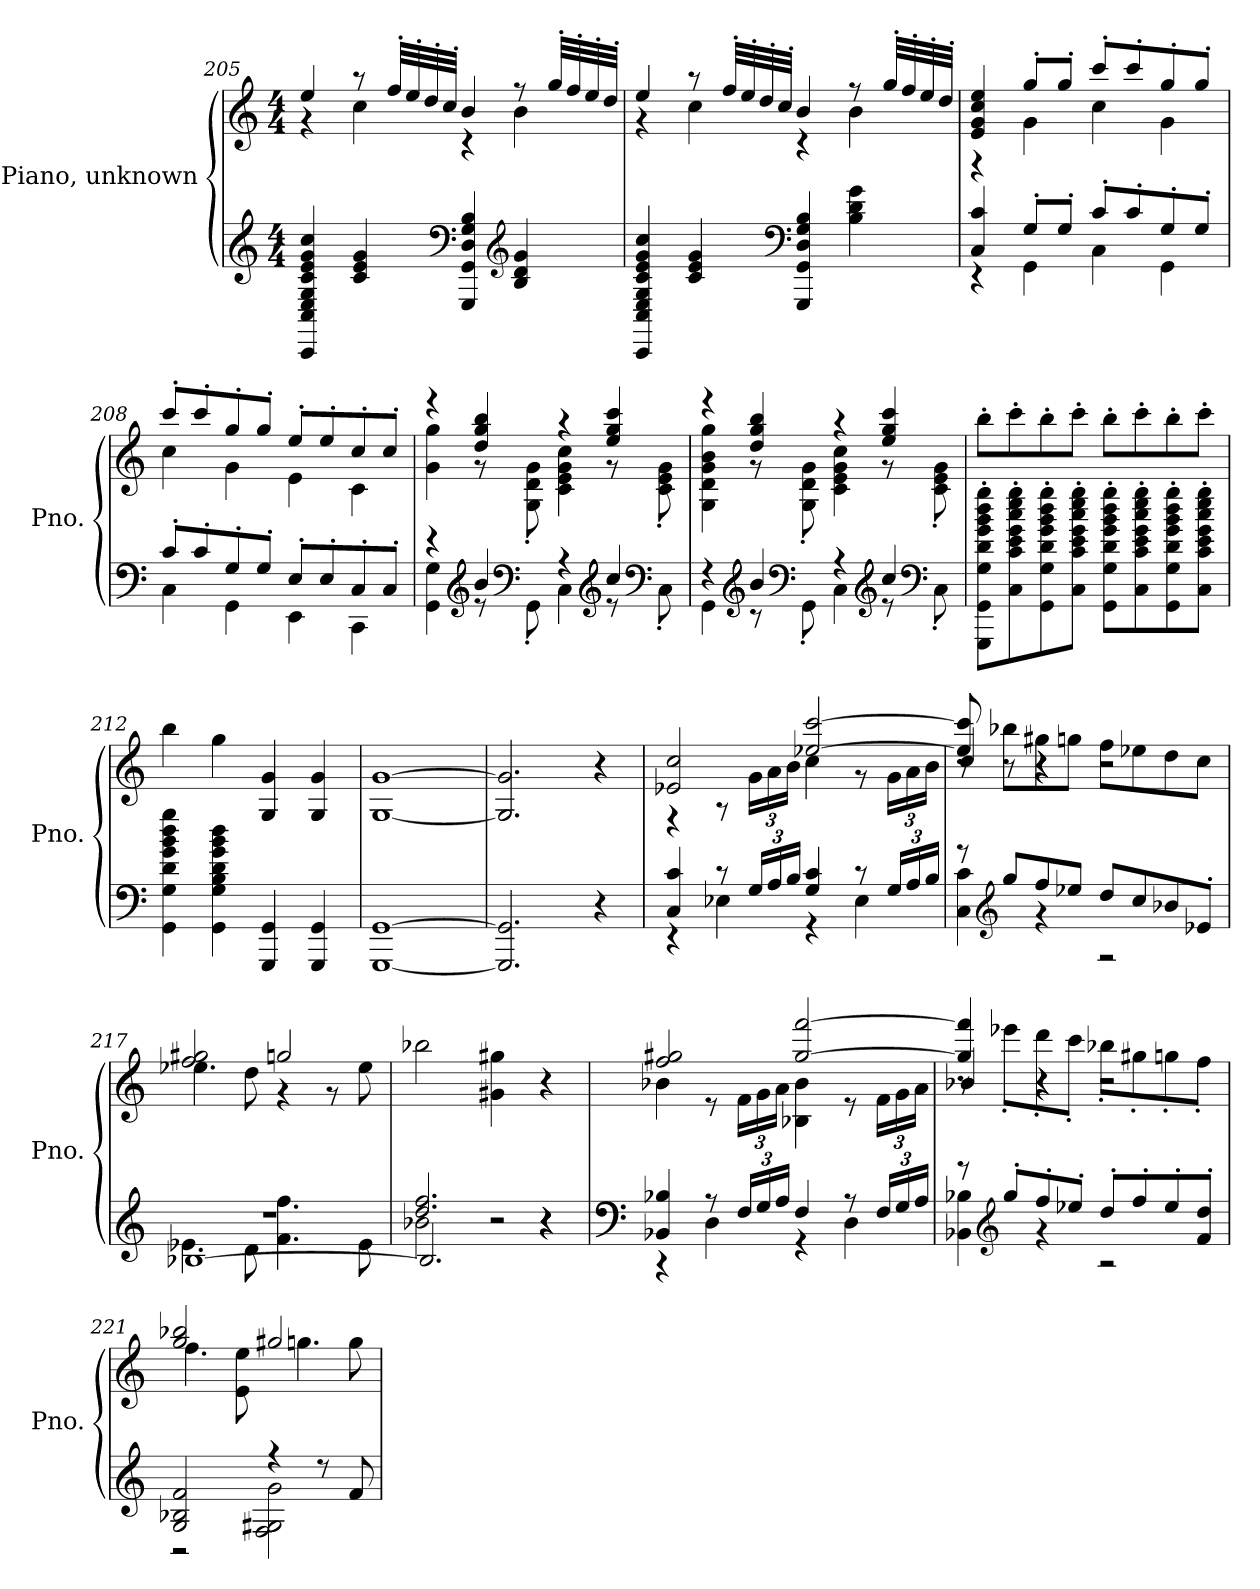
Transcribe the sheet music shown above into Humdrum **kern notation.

**kern	**kern
*part1	*part1
*staff2	*staff1
*I"Piano, unknown	*
*I'Pno.	*
*clefG2	*clefG2
*k[]	*k[]
*M4/4	*M4/4
=205	=205
*	*^
4CC/ 4C/ 4E/ 4G/ 4c/ 4e/ 4g/ 4cc/	4ee/	4r
4c/ 4e/ 4g/	8r	4cc\
.	32ff'/LLL	.
.	32ee'/	.
.	32dd'/	.
.	32cc'/JJJ	.
*clefF4	*	*
4GGG/ 4GG/ 4D/ 4G/ 4B/	4b/	4r
*clefG2	*	*
4B/ 4d/ 4g/	8r	4b\
.	32gg'/LLL	.
.	32ff'/	.
.	32ee'/	.
.	32dd'/JJJ	.
=206	=206	=206
4CC/ 4C/ 4E/ 4G/ 4c/ 4e/ 4g/ 4cc/	4ee/	4r
4c/ 4e/ 4g/	8r	4cc\
.	32ff'/LLL	.
.	32ee'/	.
.	32dd'/	.
.	32cc'/JJJ	.
*clefF4	*	*
4GGG/ 4GG/ 4D/ 4G/ 4B/	4b/	4r
4B\ 4d\ 4g\	8r	4b\
.	32gg'/LLL	.
.	32ff'/	.
.	32ee'/	.
.	32dd'/JJJ	.
!!LO:LB:g=z	!!
=207	=207	=207
*^	*	*
4C/ 4c/	4r	4e/ 4g/ 4cc/ 4ee/	4r
8G'/L	4GG\	8gg'/L	4g\
8G'/J	.	8gg'/J	.
8c'/L	4C\	8ccc'/L	4cc\
8c'/	.	8ccc'/	.
8G'/	4GG\	8gg'/	4g\
8G'/J	.	8gg'/J	.
=208	=208	=208	=208
8c'/L	4C\	8ccc'/L	4cc\
8c'/	.	8ccc'/	.
8G'/	4GG\	8gg'/	4g\
8G'/J	.	8gg'/J	.
8E'/L	4EE\	8ee'/L	4e\
8E'/	.	8ee'/	.
8C'/	4CC\	8cc'/	4c\
8C'/J	.	8cc'/J	.
=209	=209	=209	=209
4r	4GG\ 4G\	4r	4g\ 4gg\
*clefG2	*	*	*
4b/	8r	4dd/ 4gg/ 4bb/	8r
*clefF4	*	*	*
.	8GG'\	.	8G\' 8d\' 8g\'
4r	4C\	4r	4c\ 4e\ 4g\ 4cc\
*clefG2	*	*	*
4cc/	8r	4ee/ 4gg/ 4ccc/	8r
*clefF4	*	*	*
.	8C'\	.	8c\' 8e\' 8g\'
=210	=210	=210	=210
4r	4GG\	4r	4G\ 4d\ 4g\ 4b\ 4gg\
*clefG2	*	*	*
4b/	8r	4dd/ 4gg/ 4bb/	8r
*clefF4	*	*	*
.	8GG'\	.	8G\' 8d\' 8g\'
4r	4C\	4r	4c\ 4e\ 4g\ 4cc\
*clefG2	*	*	*
4cc/	8r	4ee/ 4gg/ 4ccc/	8r
*clefF4	*	*	*
.	8C'\	.	8c\' 8e\' 8g\'
*v	*v	*	*
*	*v	*v
!!LO:LB:g=z
=211	=211
8GGG\' 8GG\' 8G\' 8d\' 8g\' 8b\' 8dd\' 8gg\'L	8bb'\L
8C\' 8c\' 8e\' 8g\' 8cc\' 8ee\' 8gg\'	8ccc'\
8GG\' 8G\' 8d\' 8g\' 8b\' 8dd\' 8gg\'	8bb'\
8C\' 8c\' 8e\' 8g\' 8cc\' 8ee\' 8gg\'J	8ccc'\J
8GG\' 8G\' 8d\' 8g\' 8b\' 8dd\' 8gg\'L	8bb'\L
8C\' 8c\' 8e\' 8g\' 8cc\' 8ee\' 8gg\'	8ccc'\
8GG\' 8G\' 8d\' 8g\' 8b\' 8dd\' 8gg\'	8bb'\
8C\' 8c\' 8e\' 8g\' 8cc\' 8ee\' 8gg\'J	8ccc'\J
=212	=212
4GG\ 4G\ 4d\ 4g\ 4b\ 4dd\ 4gg\	4bb\
4GG\ 4G\ 4B\ 4d\ 4g\ 4b\ 4dd\	4gg\
4GGG/ 4GG/	4G/ 4g/
4GGG/ 4GG/	4G/ 4g/
=213	=213
[1GGG [1GG	[1G [1g
=214	=214
2.GGG/] 2.GG/]	2.G/] 2.g/]
4r	4r
=215	=215
*^	*^
4C/ 4c/	4r	2e-X/ 2cc/	4r
8r	4E-X\	.	8r
*Xbrackettup	*	*	*Xbrackettup
24G/LL	.	.	24g\LL
24A/	.	.	24a\
24B/JJ	.	.	24b\JJ
4G/ 4c/	4r	[2ee-X/ [2ccc/	4cc\
8r	4E-\	.	8r
24G/LL	.	.	24g\LL
24A/	.	.	24a\
24B/JJ	.	.	24b\JJ
!!LO:PB:g=z
=216	=216	=216	=216
*	*	*	*^
8r	4C\ 4c\	8ee-/] 8ccc/]	8r	4cc/
*clefG2	*	*	*	*
8gg/L	.	8r	8bb-X\L	.
8ff/	4r	4r	8gg#X\	4r
8ee-X/J	.	.	8ggn\J	.
8dd/L	2r	2r	8ff\L	2r
8cc/	.	.	8ee-X\	.
8b-X/	.	.	8dd\	.
8e-X'/J	.	.	8cc\J	.
*	*	*	*v	*v
=217	=217	=217	=217
*	*^	*	*
1r	4.e-X\	[1B-X	2ff/ 2gg#X/	4.ee-X\
.	8d\	.	.	8dd\
.	4.f\ 4.ff\	.	2ggn/	4r
.	.	.	.	8r
.	8e-\	.	.	8ee-\
*	*	*	*v	*v
=218	=218	=218	=218
2.dd/ 2.ff/	2b-X\	2.B-/]	2bb-X\
.	2r	.	4g#X\ 4gg#X\
4r	.	4r	4r
*v	*v	*v	*
=219	=219
*clefF4	*
*^	*^
4BB-X/ 4B-X/	4r	2ff/ 2gg#X/	4b-X\
8r	4D\	.	8r
24F/LL	.	.	24f\LL
24G/	.	.	24g\
24A/JJ	.	.	24a\JJ
4F/	4r	[2gg#/ [2fff/	4B-X\ 4b-\
8r	4D\	.	8r
24F/LL	.	.	24f\LL
24G/	.	.	24g\
24A/JJ	.	.	24a\JJ
!!LO:LB:g=z
=220	=220	=220	=220
*	*	*	*^
8r	4BB-X\ 4B-X\	4gg#/] 4fff/]	8r	4b-X/
*clefG2	*	*	*	*
8gg'/L	.	.	8eee-X'\L	.
8ff'/	4r	4r	8ddd'\	4r
8ee-X'/J	.	.	8ccc'\J	.
8dd'/L	2r	2r	8bb-X'\L	2r
8ff'/	.	.	8gg#X'\	.
8ee-'/	.	.	8ggn'\	.
8f/' 8dd/'J	.	.	8ff'\J	.
*	*	*	*v	*v
=221	=221	=221	=221
2G/ 2B-X/ 2f/	2r	2gg/ 2bb-X/	4.ff\
.	.	.	8e\ 8ee\
4r	2F\ 2G#X\ 2g\	2gg#X/	4.ggn\
8r	.	.	.
8f/	.	.	8gg\
*v	*v	*	*
*	*v	*v
=	=
*-	*-
